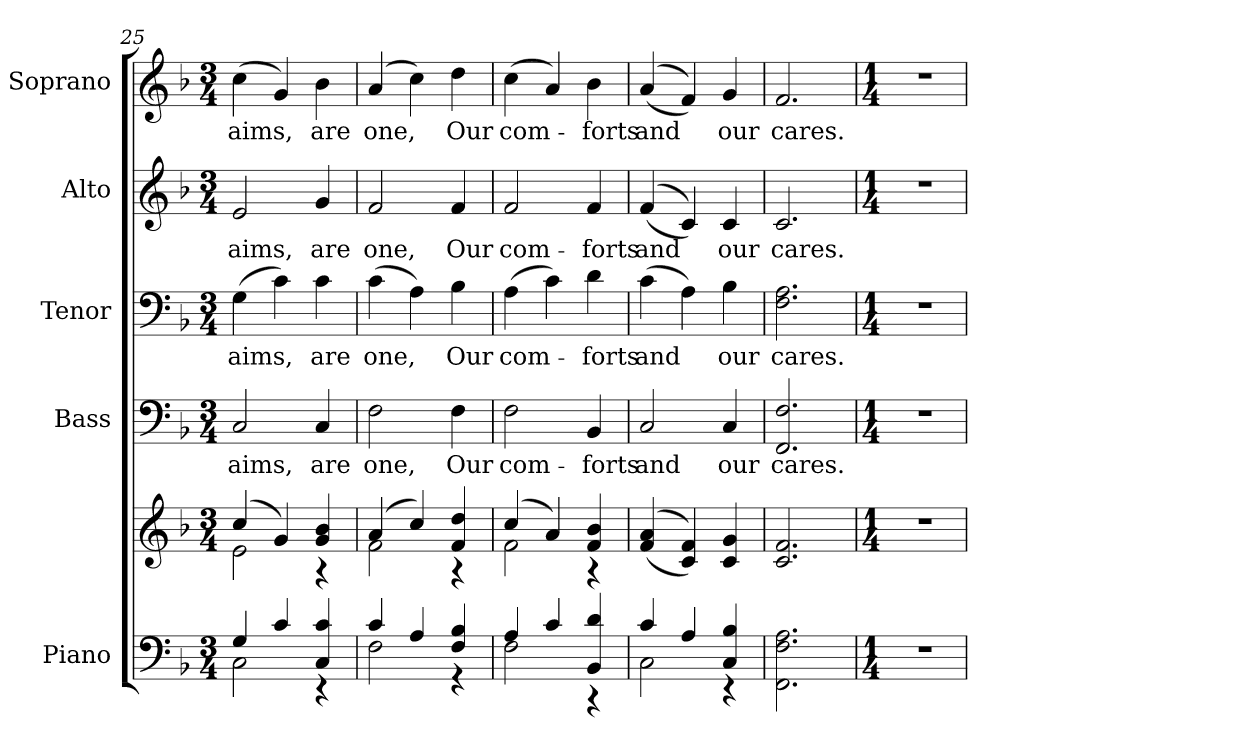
**kern	**kern	**kern	**text	**kern	**text	**kern	**text	**kern	**text
*part5	*part5	*part4	*part4	*part3	*part3	*part2	*part2	*part1	*part1
*staff6	*staff5	*staff4	*staff4	*staff3	*staff3	*staff2	*staff2	*staff1	*staff1
*I"Piano	*	*I"Bass	*	*I"Tenor	*	*I"Alto	*	*I"Soprano	*
*I'Pno.	*	*I'B.	*	*I'T.	*	*I'A.	*	*I'S.	*
!!LO:LB:g=z
*clefF4	*clefG2	*clefF4	*	*clefF4	*	*clefG2	*	*clefG2	*
*k[b-]	*k[b-]	*k[b-]	*	*k[b-]	*	*k[b-]	*	*k[b-]	*
*F:	*F:	*F:	*	*F:	*	*F:	*	*F:	*
*M3/4	*M3/4	*M3/4	*	*M3/4	*	*M3/4	*	*M3/4	*
=25	=25	=25	=25	=25	=25	=25	=25	=25	=25
*^	*^	*	*	*	*	*	*	*	*
!	!	!	!	!	!LO:LY:b:color=#000000	!	!	!	!	!	!
!	!	!	!	!	!	!	!LO:LY:b:color=#000000	!	!	!	!
!	!	!	!	!	!	!	!	!	!LO:LY:b:color=#000000	!	!
!	!	!	!	!	!	!	!	!	!	!	!LO:LY:b:color=#000000
4Gi/	2Ci\	(4cci/	2ei\	2Ci/	aims,	(4Gi\	aims,	2ei/	aims,	(4cci\	aims,
4ci/	.	4gi/)	.	.	.	4ci\)	.	.	.	4gi/)	.
!	!	!	!	!	!LO:LY:b:color=#000000	!	!	!	!	!	!
!	!	!	!	!	!	!	!LO:LY:b:color=#000000	!	!	!	!
!	!	!	!	!	!	!	!	!	!LO:LY:b:color=#000000	!	!
!	!	!	!	!	!	!	!	!	!	!	!LO:LY:b:color=#000000
4Ci/ 4ci	4r	4gi/ 4b-i	4r	4Ci/	are	4ci\	are	4gi/	are	4b-i\	are
=26	=26	=26	=26	=26	=26	=26	=26	=26	=26	=26	=26
!	!	!	!	!	!LO:LY:b:color=#000000	!	!	!	!	!	!
!	!	!	!	!	!	!	!LO:LY:b:color=#000000	!	!	!	!
!	!	!	!	!	!	!	!	!	!LO:LY:b:color=#000000	!	!
!	!	!	!	!	!	!	!	!	!	!	!LO:LY:b:color=#000000
4ci/	2Fi\	(4ai/	2fi\	2Fi\	one,	(4ci\	one,	2fi/	one,	(4ai/	one,
4Ai/	.	4cci/)	.	.	.	4Ai\)	.	.	.	4cci\)	.
!	!	!	!	!	!LO:LY:b:color=#000000	!	!	!	!	!	!
!	!	!	!	!	!	!	!LO:LY:b:color=#000000	!	!	!	!
!	!	!	!	!	!	!	!	!	!LO:LY:b:color=#000000	!	!
!	!	!	!	!	!	!	!	!	!	!	!LO:LY:b:color=#000000
4Fi/ 4B-i	4r	4fi/ 4ddi	4r	4Fi\	Our	4B-i\	Our	4fi/	Our	4ddi\	Our
!!LO:PB:g=z
=27	=27	=27	=27	=27	=27	=27	=27	=27	=27	=27	=27
!	!	!	!	!	!LO:LY:b:color=#000000	!	!	!	!	!	!
!	!	!	!	!	!	!	!LO:LY:b:color=#000000	!	!	!	!
!	!	!	!	!	!	!	!	!	!LO:LY:b:color=#000000	!	!
!	!	!	!	!	!	!	!	!	!	!	!LO:LY:b:color=#000000
4Ai/	2Fi\	(4cci/	2fi\	2Fi\	com-	(4Ai\	com-	2fi/	com-	(4cci\	com-
4ci/	.	4ai/)	.	.	.	4ci\)	.	.	.	4ai/)	.
!	!	!	!	!	!LO:LY:b:color=#000000	!	!	!	!	!	!
!	!	!	!	!	!	!	!LO:LY:b:color=#000000	!	!	!	!
!	!	!	!	!	!	!	!	!	!LO:LY:b:color=#000000	!	!
!	!	!	!	!	!	!	!	!	!	!	!LO:LY:b:color=#000000
4BB-i/ 4di	4r	4fi/ 4b-i	4r	4BB-i/	-forts	4di\	-forts	4fi/	-forts	4b-i\	-forts
*	*	*v	*v	*	*	*	*	*	*	*	*
=28	=28	=28	=28	=28	=28	=28	=28	=28	=28	=28
*	*	*^	*	*	*	*	*	*	*	*
!	!	!	!	!	!LO:LY:b:color=#000000	!	!	!	!	!	!
*	*	*v	*v	*	*	*	*	*	*	*	*
*	*	*^	*	*	*	*	*	*	*	*
!	!	!	!	!	!	!	!LO:LY:b:color=#000000	!	!	!	!
*	*	*v	*v	*	*	*	*	*	*	*	*
*	*	*^	*	*	*	*	*	*	*	*
!	!	!	!	!	!	!	!	!	!LO:LY:b:color=#000000	!	!
*	*	*v	*v	*	*	*	*	*	*	*	*
*	*	*^	*	*	*	*	*	*	*	*
!	!	!	!	!	!	!	!	!	!	!	!LO:LY:b:color=#000000
*	*	*v	*v	*	*	*	*	*	*	*	*
4ci/	2Ci\	((4fi/ 4ai	2Ci/	and	(4ci\	and	((4fi/	and	((4ai/	and
4Ai/	.	4ci/ 4fi))	.	.	4Ai\)	.	4ci/))	.	4fi/))	.
!	!	!	!	!LO:LY:b:color=#000000	!	!	!	!	!	!
!	!	!	!	!	!	!LO:LY:b:color=#000000	!	!	!	!
!	!	!	!	!	!	!	!	!LO:LY:b:color=#000000	!	!
!	!	!	!	!	!	!	!	!	!	!LO:LY:b:color=#000000
4Ci/ 4B-i	4r	4ci/ 4gi	4Ci/	our	4B-i\	our	4ci/	our	4gi/	our
*v	*v	*	*	*	*	*	*	*	*	*
!!LO:PB:g=z
=29	=29	=29	=29	=29	=29	=29	=29	=29	=29
*^	*	*	*	*	*	*	*	*	*
!	!	!	!	!LO:LY:b:color=#000000	!	!	!	!	!	!
*v	*v	*	*	*	*	*	*	*	*	*
*^	*	*	*	*	*	*	*	*	*
!	!	!	!	!	!	!LO:LY:b:color=#000000	!	!	!	!
*v	*v	*	*	*	*	*	*	*	*	*
*^	*	*	*	*	*	*	*	*	*
!	!	!	!	!	!	!	!	!LO:LY:b:color=#000000	!	!
*v	*v	*	*	*	*	*	*	*	*	*
*^	*	*	*	*	*	*	*	*	*
!	!	!	!	!	!	!	!	!	!	!LO:LY:b:color=#000000
*v	*v	*	*	*	*	*	*	*	*	*
2.FFi\ 2.Fi 2.Ai	2.ci/ 2.fi	2.FFi/ 2.Fi	cares.	2.Fi\ 2.Ai	cares.	2.ci/	cares.	2.fi/	cares.
=30	=30	=30	=30	=30	=30	=30	=30	=30	=30
*M1/4	*M1/4	*M1/4	*	*M1/4	*	*M1/4	*	*M1/4	*
!LO:N:vis=1	!LO:N:vis=1	!LO:N:vis=1	!	!LO:N:vis=1	!	!LO:N:vis=1	!	!LO:N:vis=1	!
4r	4r	4r	.	4r	.	4r	.	4r	.
=	=	=	=	=	=	=	=	=	=
*-	*-	*-	*-	*-	*-	*-	*-	*-	*-
